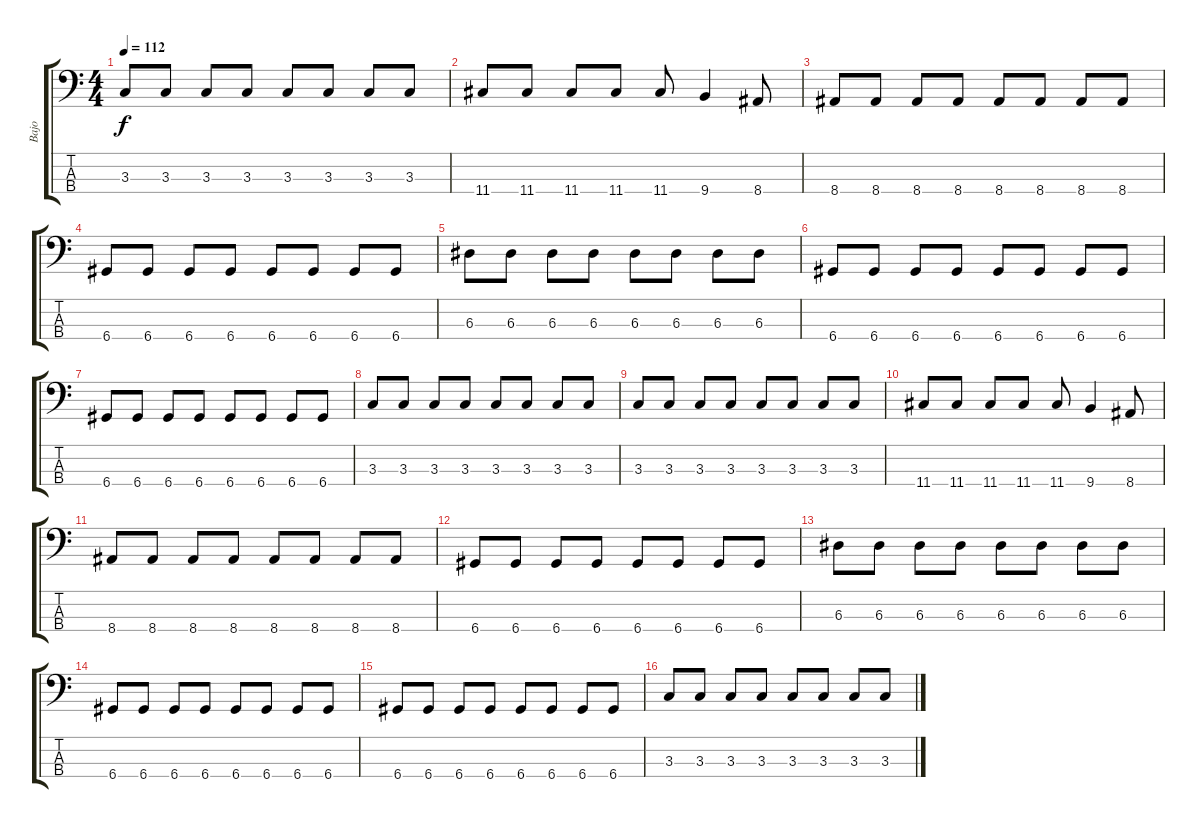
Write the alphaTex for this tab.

\track ("Bajo" "Bajo") {instrument electricbasspick}
\staff {score tabs}
\tuning (G2 D2 A1 D1) {hide}
\ts (4 4)
\tempo 112
\clef f4
\ks c
3.3.8{dy f} 3.3.8 3.3.8 3.3.8 3.3.8 3.3.8 3.3.8 3.3.8 |
11.4.8 11.4.8 11.4.8 11.4.8 11.4.8 9.4.4 8.4.8 |
8.4.8 8.4.8 8.4.8 8.4.8 8.4.8 8.4.8 8.4.8 8.4.8 |
6.4.8 6.4.8 6.4.8 6.4.8 6.4.8 6.4.8 6.4.8 6.4.8 |
6.3.8 6.3.8 6.3.8 6.3.8 6.3.8 6.3.8 6.3.8 6.3.8 |
6.4.8 6.4.8 6.4.8 6.4.8 6.4.8 6.4.8 6.4.8 6.4.8 |
6.4.8 6.4.8 6.4.8 6.4.8 6.4.8 6.4.8 6.4.8 6.4.8 |
3.3.8 3.3.8 3.3.8 3.3.8 3.3.8 3.3.8 3.3.8 3.3.8 |
3.3.8 3.3.8 3.3.8 3.3.8 3.3.8 3.3.8 3.3.8 3.3.8 |
11.4.8 11.4.8 11.4.8 11.4.8 11.4.8 9.4.4 8.4.8 |
8.4.8 8.4.8 8.4.8 8.4.8 8.4.8 8.4.8 8.4.8 8.4.8 |
6.4.8 6.4.8 6.4.8 6.4.8 6.4.8 6.4.8 6.4.8 6.4.8 |
6.3.8 6.3.8 6.3.8 6.3.8 6.3.8 6.3.8 6.3.8 6.3.8 |
6.4.8 6.4.8 6.4.8 6.4.8 6.4.8 6.4.8 6.4.8 6.4.8 |
6.4.8 6.4.8 6.4.8 6.4.8 6.4.8 6.4.8 6.4.8 6.4.8 |
3.3.8 3.3.8 3.3.8 3.3.8 3.3.8 3.3.8 3.3.8 3.3.8
